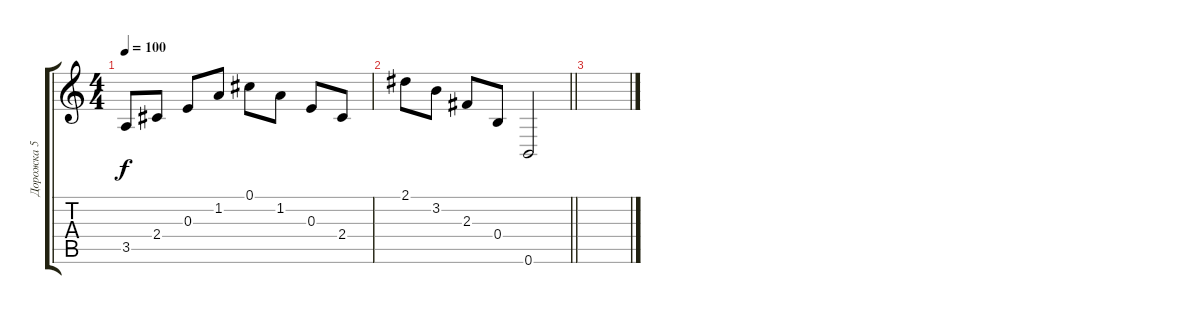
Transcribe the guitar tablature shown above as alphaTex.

\track ("Дорожка 5" "Дорожка 5") {instrument acousticguitarsteel}
\staff {score tabs}
\tuning (Db4 Ab3 E3 B2 Gb2 B1) {hide}
\ts (4 4)
\tempo 100
\clef g2
\ks c
3.5.8{dy f} 2.4.8 0.3.8 1.2.8 0.1.8 1.2.8 0.3.8 2.4.8 |
\barLineRight lightlight
2.1.8 3.2.8 2.3.8 0.4.8 0.6.2 |
\section ("" " ")
